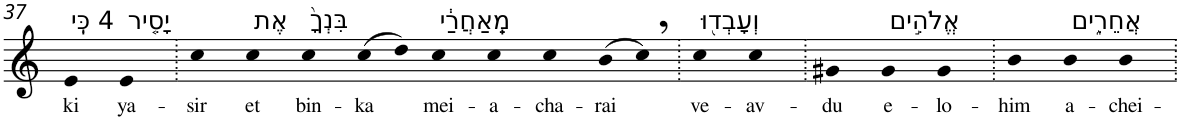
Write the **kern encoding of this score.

**kern	**text
*part1	*part1
*staff1	*staff1
*I"Piano	*
*I'Pno	*
!!LO:PB:g=z
*clefG2	*
*k[]	*
=37	=37
!LO:TX:a:t=4 כִּֽי	!
!	!LO:LY:b
4e	ki
!LO:TX:a:t=יָסִ֤יר	!
!	!LO:LY:b
4e	ya-
=38.	=38.
!	!LO:LY:b
4cc	-sir
!LO:TX:a:t=אֶת	!
!	!LO:LY:b
4cc	et
!LO:TX:a:t=בִּנְךָ֙	!
!	!LO:LY:b
4cc	bin-
!	!LO:LY:b
(8cc	-ka
8dd)	.
!LO:TX:a:t=מֵֽאַחֲרַ֔י	!
!	!LO:LY:b
4cc	mei-
!	!LO:LY:b
4cc	-a-
!	!LO:LY:b
4cc	-cha-
!	!LO:LY:b
(8b	-rai
8cc,)	.
=39.	=39.
!LO:TX:a:t=וְעָבְד֖וּ	!
!	!LO:LY:b
4cc	ve-
!	!LO:LY:b
4cc	-av-
=40.	=40.
!	!LO:LY:b
4g#X	-du
!LO:TX:a:t=אֱלֹהִ֣ים	!
!	!LO:LY:b
4g#	e-
!	!LO:LY:b
4g#	-lo-
=41.	=41.
!	!LO:LY:b
4b	-him
!LO:TX:a:t=אֲחֵרִ֑ים	!
!	!LO:LY:b
4b	a-
!	!LO:LY:b
4b	-chei-
=.	=.
*-	*-
